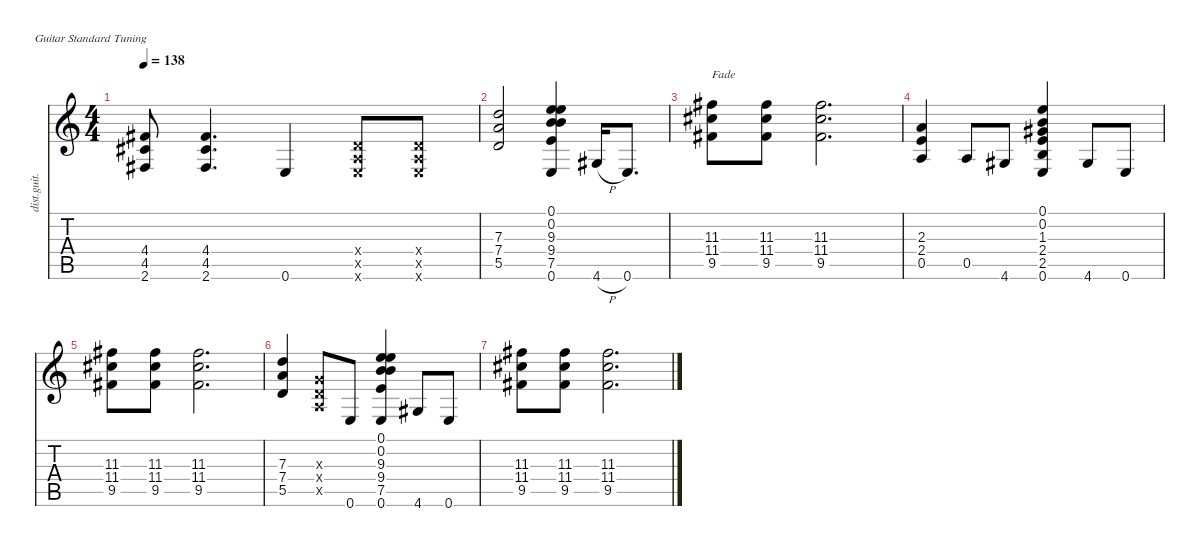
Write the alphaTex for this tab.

\defaultSystemsLayout 4
\hideDynamics
\bracketExtendMode nobrackets
\otherSystemsTrackNameOrientation horizontal
\track ("Lead" "dist.guit.") {instrument distortionguitar}
\staff {score tabs}
\tuning (E4 B3 G3 D3 A2 E2)
\ts (4 4)
\tempo 138
\clef g2
\ks c
(4.4{acc #} 4.5{acc #} 2.6{acc #}).8{dy f beam Up} (4.4{acc #} 4.5{acc #} 2.6{acc #}).4{d beam Up} 0.6.4{beam Up} (0.4{x} 0.5{x} 0.6{x}).8{beam Up} (0.4{x} 0.5{x} 0.6{x}).8{beam Up} |
(7.3 7.4 5.5).2{beam Up} (0.1 0.2 9.3 9.4 7.5 0.6).4{beam Up} 4.6{h acc #}.16{beam Up} 0.6.8{d beam Up} |
(11.3{acc #} 11.4{acc #} 9.5{acc #}).8{txt "Fade" beam Down} (11.3{acc #} 11.4{acc #} 9.5{acc #}).8{beam Down} (11.3{acc #} 11.4{acc #} 9.5{acc #}).2{d beam Down} |
(2.3 2.4 0.5).4{beam Up} 0.5.8{beam Up} 4.6{acc #}.8{beam Up} (0.1 0.2 1.3{acc #} 2.4 2.5 0.6).4{beam Up} 4.6{acc #}.8{beam Up} 0.6.8{beam Up} |
(11.3{acc #} 11.4{acc #} 9.5{acc #}).8{beam Down} (11.3{acc #} 11.4{acc #} 9.5{acc #}).8{beam Down} (11.3{acc #} 11.4{acc #} 9.5{acc #}).2{d beam Down} |
(7.3 7.4 5.5).4{beam Up} (0.3{x} 0.4{x} 0.5{x}).8{beam Up} 0.6.8{beam Up} (0.1 0.2 9.3 9.4 7.5 0.6).4{beam Up} 4.6{acc #}.8{beam Up} 0.6.8{beam Up} |
(11.3{acc #} 11.4{acc #} 9.5{acc #}).8{beam Down} (11.3{acc #} 11.4{acc #} 9.5{acc #}).8{beam Down} (11.3{acc #} 11.4{acc #} 9.5{acc #}).2{d beam Down}
